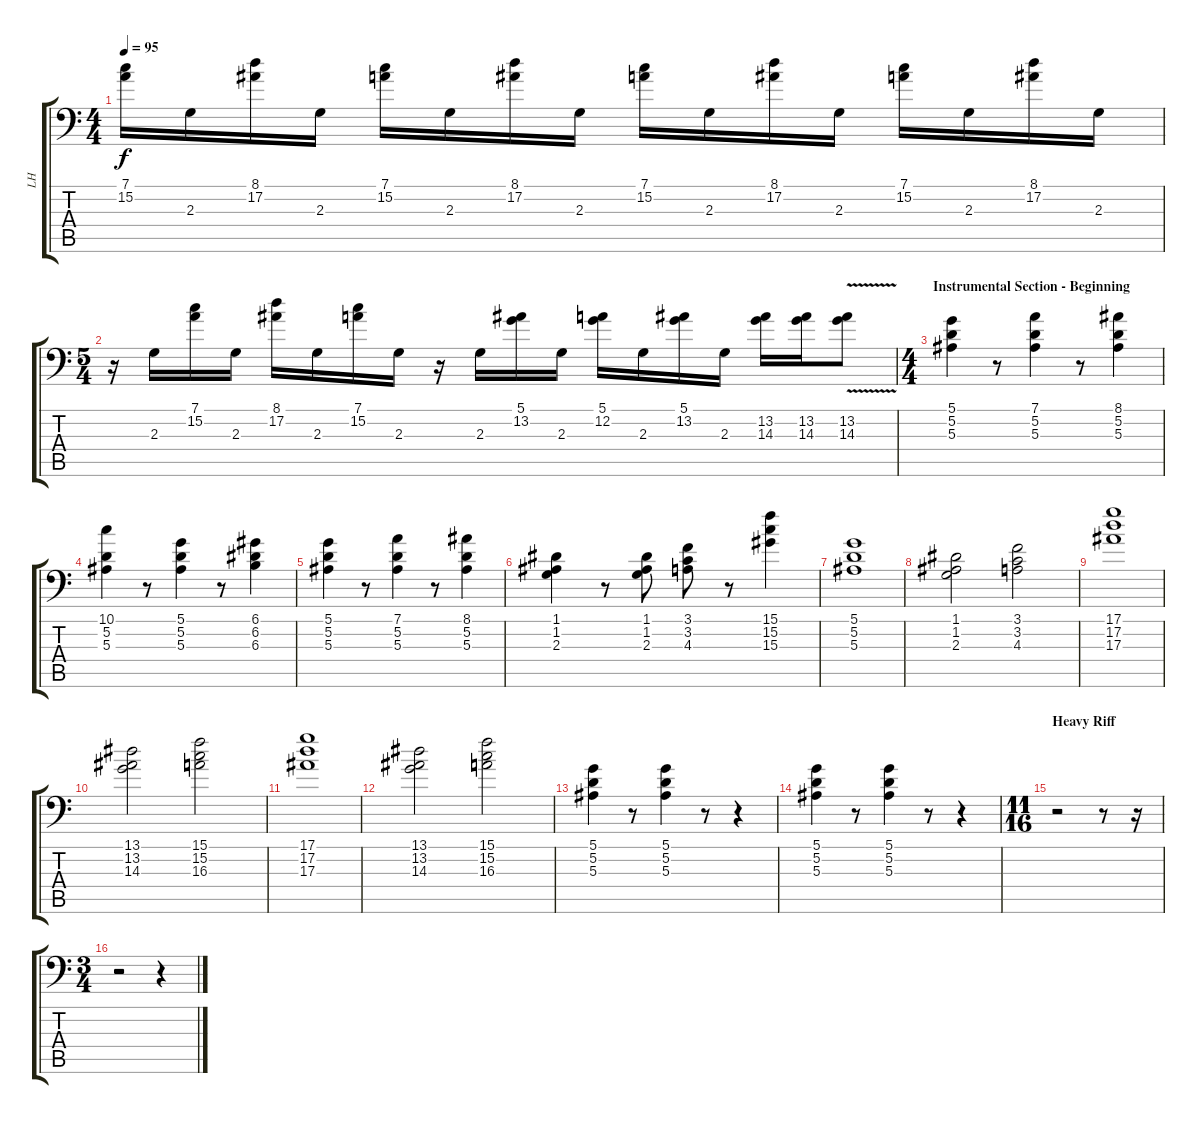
\track ("LH" "LH") {instrument stringensemble1}
\staff {score tabs}
\tuning (D4 A3 F3 C3 G2 Bb1) {hide}
\ts (4 4)
\tempo 95
\clef f4
\ks c
(7.1 15.2).16{dy f instrument lead2sawtooth} 2.3.16 (8.1 17.2).16 2.3.16 (7.1 15.2).16 2.3.16 (8.1 17.2).16 2.3.16 (7.1 15.2).16 2.3.16 (8.1 17.2).16 2.3.16 (7.1 15.2).16 2.3.16 (8.1 17.2).16 2.3.16 |
\ts (5 4)
r.16 2.3.16 (7.1 15.2).16 2.3.16 (8.1 17.2).16 2.3.16 (7.1 15.2).16 2.3.16 r.16 2.3.16 (5.1 13.2).16 2.3.16 (5.1 12.2).16 2.3.16 (5.1 13.2).16 2.3.16 (13.2 14.3).16 (13.2 14.3).16 (13.2{v} 14.3{v}).8 |
\ts (4 4)
\section ("" "Instrumental Section - Beginning")
(5.1 5.2 5.3).4{instrument stringensemble1} r.8 (7.1 5.2 5.3).4 r.8 (8.1 5.2 5.3).4 |
(10.1 5.2 5.3).4{instrument stringensemble1} r.8 (5.1 5.2 5.3).4 r.8 (6.1 6.2 6.3).4 |
(5.1 5.2 5.3).4{instrument stringensemble1} r.8 (7.1 5.2 5.3).4 r.8 (8.1 5.2 5.3).4 |
(1.1 1.2 2.3).4{instrument stringensemble1} r.8 (1.1 1.2 2.3).8 (3.1 3.2 4.3).8 r.8 (15.1 15.2 15.3).4 |
(5.1 5.2 5.3).1 |
(1.1 1.2 2.3).2 (3.1 3.2 4.3).2 |
(17.1 17.2 17.3).1 |
(13.1 13.2 14.3).2 (15.1 15.2 16.3).2 |
(17.1 17.2 17.3).1 |
(13.1 13.2 14.3).2 (15.1 15.2 16.3).2 |
(5.1 5.2 5.3).4{instrument stringensemble1} r.8 (5.1 5.2 5.3).4 r.8 r.4 |
(5.1 5.2 5.3).4{instrument stringensemble1} r.8 (5.1 5.2 5.3).4 r.8 r.4 |
\ts (11 16)
\section ("" "Heavy Riff")
r.2 r.8 r.16 |
\ts (3 4)
r.2 r.4
